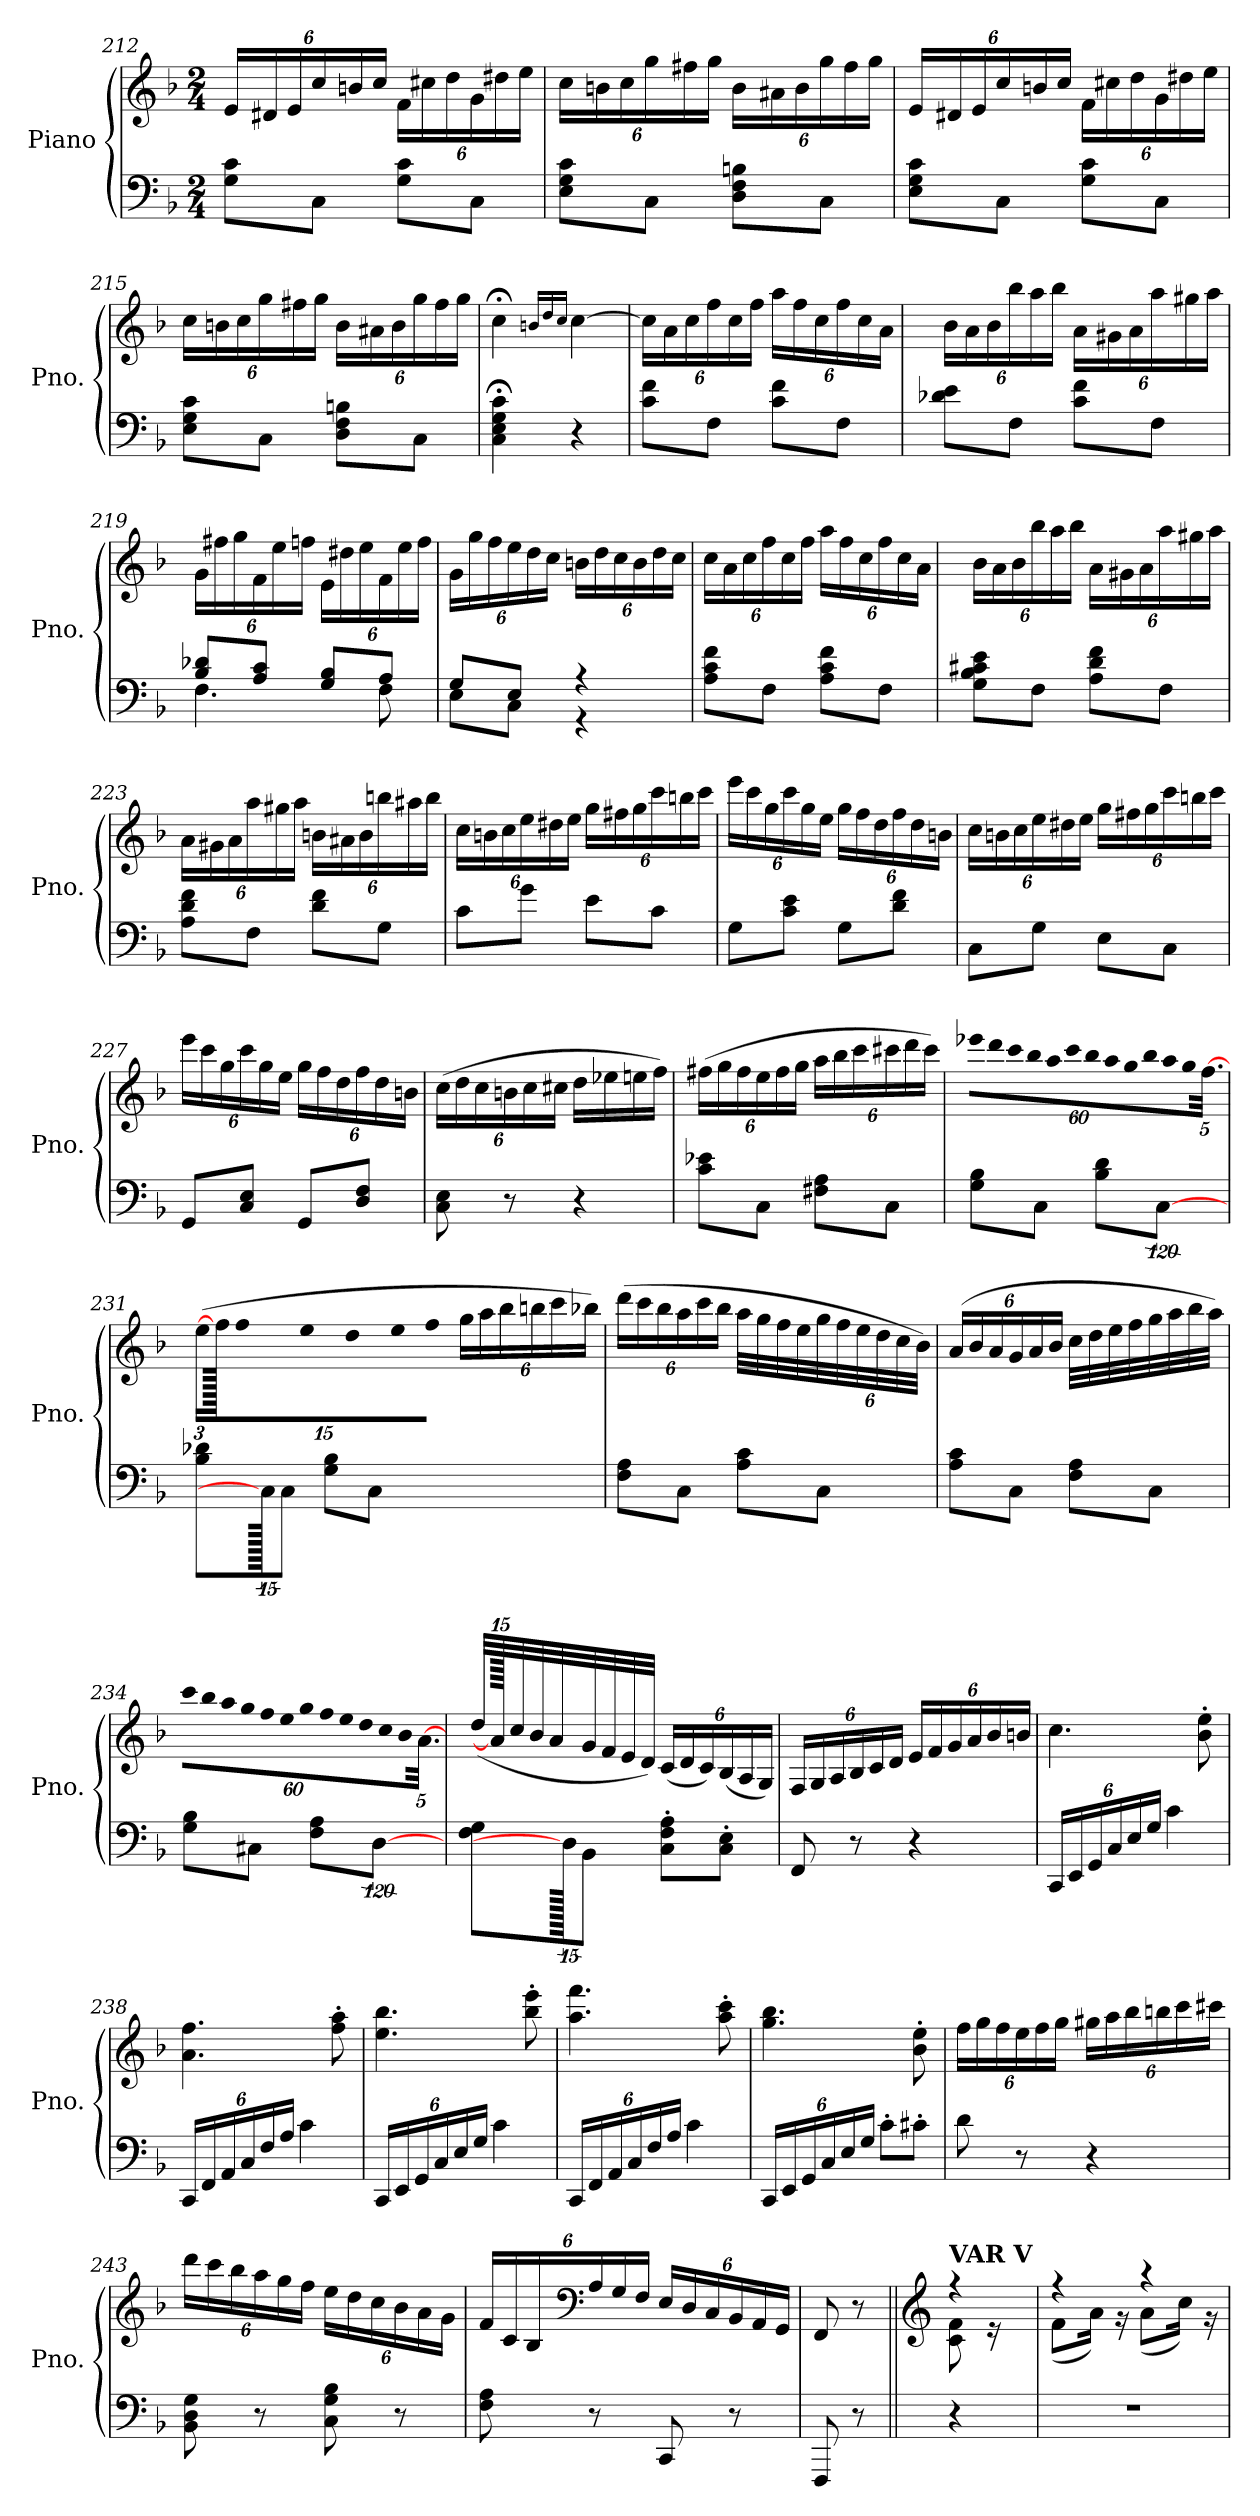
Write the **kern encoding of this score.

**kern	**kern
*part1	*part1
*staff2	*staff1
*I"Piano	*
*I'Pno.	*
!!LO:LB:g=z
*clefF4	*clefG2
*k[b-]	*k[b-]
*F:	*F:
*M2/4	*M2/4
*	*Xbrackettup
=212	=212
8G\ 8c\L	24e/LL
.	24d#X/
.	24e/
8C\J	24cc/
.	24bn/
.	24cc/JJ
8G\ 8c\L	24f\LL
.	24cc#X\
.	24dd\
8C\J	24g\
.	24dd#X\
.	24ee\JJ
=213	=213
8E\ 8G\ 8c\L	24cc\LL
.	24bn\
.	24cc\
8C\J	24gg\
.	24ff#X\
.	24gg\JJ
8D\ 8F\ 8Bn\L	24b\LL
.	24a#X\
.	24b\
8C\J	24gg\
.	24ff#\
.	24gg\JJ
=214	=214
8E\ 8G\ 8c\L	24e/LL
.	24d#X/
.	24e/
8C\J	24cc/
.	24bn/
.	24cc/JJ
8G\ 8c\L	24f\LL
.	24cc#X\
.	24dd\
8C\J	24g\
.	24dd#X\
.	24ee\JJ
!!LO:LB:g=z
=215	=215
8E\ 8G\ 8c\L	24cc\LL
.	24bn\
.	24cc\
8C\J	24gg\
.	24ff#X\
.	24gg\JJ
8D\ 8F\ 8Bn\L	24b\LL
.	24a#X\
.	24b\
8C\J	24gg\
.	24ff#\
.	24gg\JJ
=216	=216
4C\;< 4E\;< 4G\;< 4c\;<	4cc;<\
.	16qbn/LL
.	16qdd/
.	16qcc/JJ
4r	[4cc\
=217	=217
8c\ 8f\L	24cc\LL]
.	24a\
.	24cc\
8F\J	24ff\
.	24cc\
.	24ff\JJ
8c\ 8f\L	24aa\LL
.	24ff\
.	24cc\
8F\J	24ff\
.	24cc\
.	24a\JJ
=218	=218
8d-X\ 8e\L	24b-\LL
.	24a\
.	24b-\
8F\J	24bb-\
.	24aa\
.	24bb-\JJ
8c\ 8f\L	24a\LL
.	24g#X\
.	24a\
8F\J	24aa\
.	24gg#X\
.	24aa\JJ
!!LO:LB:g=z
=219	=219
*^	*
8B-/ 8d-X/L	4.F\	24g\LL
.	.	24ff#X\
.	.	24gg\
8A/ 8c/J	.	24f\
.	.	24ee\
.	.	24ffn\JJ
8G/ 8B-/L	.	24e\LL
.	.	24dd#X\
.	.	24ee\
8A/J	8F\	24f\
.	.	24ee\
.	.	24ff\JJ
=220	=220	=220
8G/L	8E\L	24g\LL
.	.	24gg\
.	.	24ff\
8E/J	8C\J	24ee\
.	.	24dd\
.	.	24cc\JJ
4r	4r	24bn\LL
.	.	24dd\
.	.	24cc\
.	.	24b\
.	.	24dd\
.	.	24cc\JJ
*v	*v	*
=221	=221
8A\ 8c\ 8f\L	24cc\LL
.	24a\
.	24cc\
8F\J	24ff\
.	24cc\
.	24ff\JJ
8A\ 8c\ 8f\L	24aa\LL
.	24ff\
.	24cc\
8F\J	24ff\
.	24cc\
.	24a\JJ
!!LO:PB:g=z
=222	=222
8G\ 8B-\ 8c#X\ 8e\L	24b-\LL
.	24a\
.	24b-\
8F\J	24bb-\
.	24aa\
.	24bb-\JJ
8A\ 8d\ 8f\L	24a\LL
.	24g#X\
.	24a\
8F\J	24aa\
.	24gg#X\
.	24aa\JJ
=223	=223
8A\ 8d\ 8f\L	24a\LL
.	24g#X\
.	24a\
8F\J	24aa\
.	24gg#X\
.	24aa\JJ
8d\ 8f\L	24bn\LL
.	24a#X\
.	24b\
8G\J	24bbn\
.	24aa#X\
.	24bb\JJ
=224	=224
8c\L	24cc\LL
.	24bn\
.	24cc\
8g\J	24ee\
.	24dd#X\
.	24ee\JJ
8e\L	24gg\LL
.	24ff#X\
.	24gg\
8c\J	24ccc\
.	24bbn\
.	24ccc\JJ
!!LO:LB:g=z
=225	=225
8G\L	24eee\LL
.	24ccc\
.	24gg\
8c\ 8e\J	24ccc\
.	24gg\
.	24ee\JJ
8G\L	24gg\LL
.	24ff\
.	24dd\
8d\ 8f\J	24ff\
.	24dd\
.	24bn\JJ
=226	=226
8C\L	24cc\LL
.	24bn\
.	24cc\
8G\J	24ee\
.	24dd#X\
.	24ee\JJ
8E\L	24gg\LL
.	24ff#X\
.	24gg\
8C\J	24ccc\
.	24bbn\
.	24ccc\JJ
=227	=227
8GG/L	24eee\LL
.	24ccc\
.	24gg\
8C/ 8E/J	24ccc\
.	24gg\
.	24ee\JJ
8GG/L	24gg\LL
.	24ff\
.	24dd\
8D/ 8F/J	24ff\
.	24dd\
.	24bn\JJ
!!LO:LB:g=z
=228	=228
8C\ 8E\	(>24cc\LL
.	24dd\
.	24cc\
8r	24bn\
.	24cc\
.	24cc#X\JJ
4r	16dd\LL
.	16ee-X\
.	16een\
.	16ff\JJ)
=229	=229
8c\ 8e-X\L	(>24ff#X\LL
.	24gg\
.	24ff#\
8C\J	24ee\
.	24ff#\
.	24gg\JJ
8F#X\ 8A\L	24aa\LL
.	24bb-\
.	24ccc\
8C\J	24ccc#X\
.	24ddd\
.	24ccc#\JJ)
=230	=230
!	!LO:N:vis=16
960ryy	960%37eee-X\LL
8G\ 8B-\L	.
!	!LO:N:vis=16
.	960%37ddd\
!	!LO:N:vis=16
.	960%37ccc\
!	!LO:N:vis=16
.	960%37bb-\
8C\J	.
!	!LO:N:vis=16
.	960%37aa\
!	!LO:N:vis=16
.	960%37ccc\
!	!LO:N:vis=16
.	960%37bb-\
8B-\ 8d\L	.
!	!LO:N:vis=16
.	960%37aa\
!	!LO:N:vis=16
.	960%37gg\
!	!LO:N:vis=16
.	960%37bb-\
[960%119C\J	.
!	!LO:N:vis=16
.	960%37aa\
!	!LO:N:vis=16
.	960%37gg\
.	[40.ff\JJ
!!LO:LB:g=z
=231	=231
8B-\ 8d-X\L	(>24ee\LL
.	960ff\]
.	24ff\
.	24ee\
960C\]	.
8C\J	24dd\
.	24ee\
.	24ff\JJ
8G\ 8B-\L	24gg\LL
.	24aa\
.	24bb-\
8C\J	24bbn\
.	24ccc\
.	24bb-X\JJ)
=232	=232
8F\ 8A\L	(>24ddd\LL
.	24ccc\
.	24bb-\
8C\J	24aa\
.	24ccc\
.	24bb-\JJ
8A\ 8c\L	32aa\LLL
.	32gg\
.	32ff\
.	32ee\
8C\J	48gg\
.	48ff\
.	48ee\
.	48dd\
.	48cc\
.	48b-\JJJ)
=233	=233
8A\ 8c\L	(>24a/LL
.	24b-/
.	24a/
8C\J	24g/
.	24a/
.	24b-/JJ
8F\ 8A\L	32cc\LLL
.	32dd\
.	32ee\
.	32ff\
8C\J	32gg\
.	32aa\
.	32bb-\
.	32aa\JJJ)
!!LO:LB:g=z
=234	=234
!	!LO:N:vis=16
960ryy	960%37ccc\LL
8G\ 8B-\L	.
!	!LO:N:vis=16
.	960%37bb-\
!	!LO:N:vis=16
.	960%37aa\
!	!LO:N:vis=16
.	960%37gg\
8C#X\J	.
!	!LO:N:vis=16
.	960%37ff\
!	!LO:N:vis=16
.	960%37ee\
!	!LO:N:vis=16
.	960%37gg\
8F\ 8A\L	.
!	!LO:N:vis=16
.	960%37ff\
!	!LO:N:vis=16
.	960%37ee\
!	!LO:N:vis=16
.	960%37dd\
[960%119D\J	.
!	!LO:N:vis=16
.	960%37cc\
!	!LO:N:vis=16
.	960%37b-\
.	[40.a\JJ
=235	=235
8F\ 8G\L	(<32dd/LLL
.	960a\]
.	32cc/
.	32b-/
.	32a/
960D\]	.
8BB-\J	32g/
.	32f/
.	32e/
.	32d/JJJ)
8C\' 8F\' 8A\'L	(<24c/LL
.	24d/
.	24c/)
8C\' 8E\'J	(<24B-/
.	24A/
.	24G/JJ)
=236	=236
8FF/	24F/LL
.	24G/
.	24A/
8r	24B-/
.	24c/
.	24d/JJ
4r	24e/LL
.	24f/
.	24g/
.	24a/
.	24b-/
.	24bn/JJ
!!LO:LB:g=z
=237	=237
*Xbrackettup	*
24CC/LL	4.cc\
24EE/	.
24GG/	.
24C/	.
24E/	.
24G/JJ	.
4c\	.
.	8b-\' 8ee\'
=238	=238
24CC/LL	4.a\ 4.ff\
24FF/	.
24AA/	.
24C/	.
24F/	.
24A/JJ	.
4c\	.
.	8ff\' 8aa\'
=239	=239
24CC/LL	4.ee\ 4.bb-\
24EE/	.
24GG/	.
24C/	.
24E/	.
24G/JJ	.
4c\	.
.	8bb-\' 8eee\'
=240	=240
24CC/LL	4.aa\ 4.fff\
24FF/	.
24AA/	.
24C/	.
24F/	.
24A/JJ	.
4c\	.
.	8aa\' 8ccc\'
=241	=241
24CC/LL	4.gg\ 4.bb-\
24EE/	.
24GG/	.
24C/	.
24E/	.
24G/JJ	.
8c'\L	.
8c#X'\J	8b-\' 8ee\'
!!LO:PB:g=z
=242	=242
8d\	24ff\LL
.	24gg\
.	24ff\
8r	24ee\
.	24ff\
.	24gg\JJ
4r	24gg#X\LL
.	24aa\
.	24bb-\
.	24bbn\
.	24ccc\
.	24ccc#X\JJ
=243	=243
8BB-\ 8D\ 8G\	24ddd\LL
.	24ccc\
.	24bb-\
8r	24aa\
.	24gg\
.	24ff\JJ
8C\ 8G\ 8B-\	24ee\LL
.	24dd\
.	24cc\
8r	24b-\
.	24a\
.	24g\JJ
=244	=244
8F\ 8A\	24f/LL
.	24c/
.	24B-/
*	*clefF4
8r	24A/
.	24G/
.	24F/JJ
8CC/	24E/LL
.	24D/
.	24C/
8r	24BB-/
.	24AA/
.	24GG/JJ
=245	=245
8FFF/	8FF/
8r	8r
!!LO:LB:g=z
=245X5||	=245X5||
*	*clefG2
*	*^
!	!LO:TX:a:B:t=VAR V	!
4r	4r	8c\ 8f\
.	.	16r
.	.	16ryy
=246	=246	=246
2r	4r	(<8f\L
.	.	16a\Jk)
.	.	16r
.	4r	(<8a\L
.	.	16cc\Jk)
.	.	16r
*	*v	*v
=	=
*-	*-
